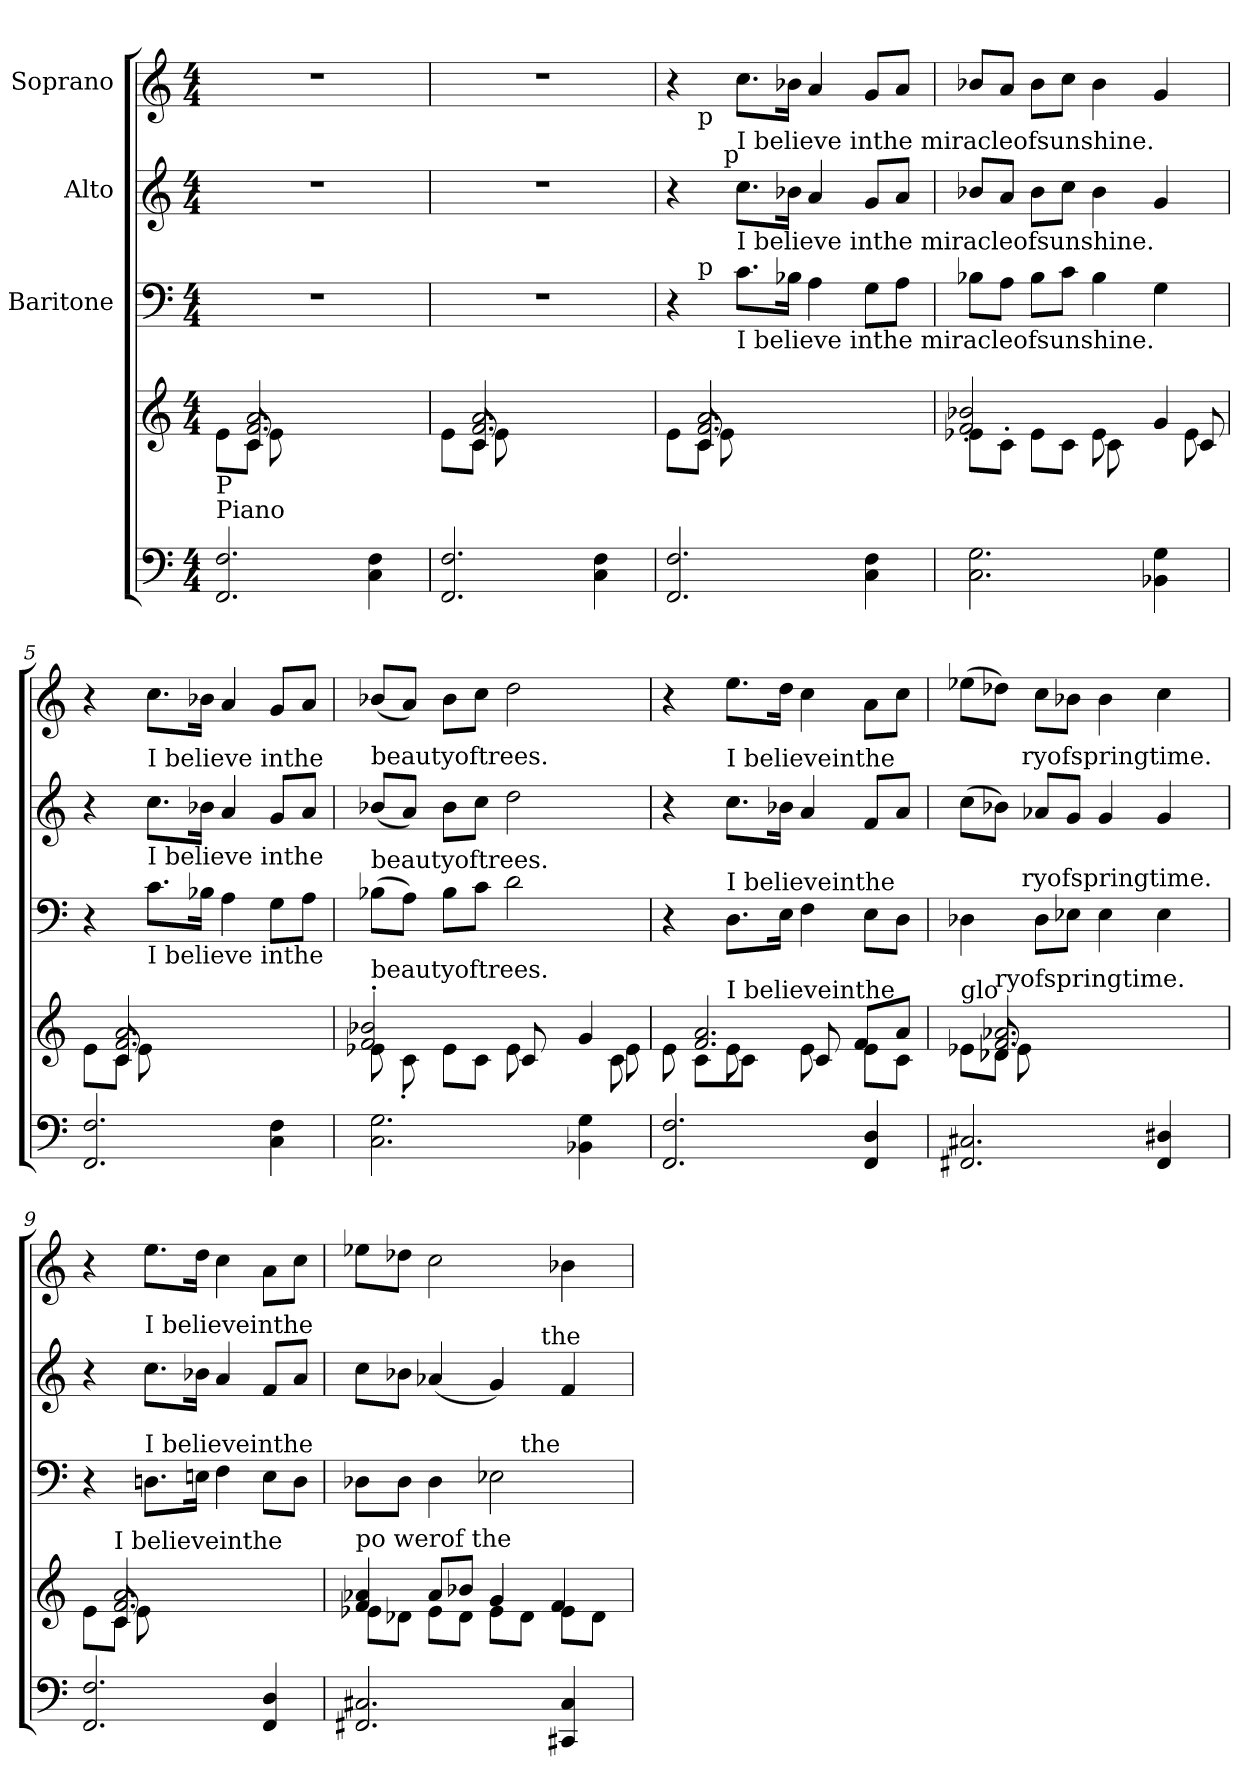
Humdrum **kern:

**kern	**kern	**kern	**kern	**kern
*part4	*part4	*part3	*part2	*part1
*staff5	*staff4	*staff3	*staff2	*staff1
*	*	*I"Baritone	*I"Alto	*I"Soprano
*clefF4	*clefG2	*clefF4	*clefG2	*clefG2
*k[]	*k[]	*k[]	*k[]	*k[]
*C:	*C:	*C:	*C:	*C:
*M4/4	*M4/4	*M4/4	*M4/4	*M4/4
=1	=1	=1	=1	=1
*	*^	*	*	*
*	*	*^	*	*	*
*	*	*	*^	*	*	*
!LO:TX:a:t=Piano	!	!	!	!	!	!	!
!LO:TX:a:t=P	!	!	!	!	!	!	!
2.FF/ 2.F/	8e\L	8ryy	8ryy	8ryy	1r	1r	1r
.	8c\J	2.f/ 2.a/	8e\	8c/	.	.	.
.	8ryy	.	8ryy	8ryy	.	.	.
.	2ryy	.	2ryy	2ryy	.	.	.
4C\ 4F\	.	.	.	.	.	.	.
.	8ryy	8ryy	8ryy	8ryy	.	.	.
=2	=2	=2	=2	=2	=2	=2	=2
2.FF/ 2.F/	8e\L	8ryy	8ryy	8ryy	1r	1r	1r
.	8c\J	2.f/ 2.a/	8e\	8c/	.	.	.
.	8ryy	.	8ryy	8ryy	.	.	.
.	2ryy	.	2ryy	2ryy	.	.	.
4C\ 4F\	.	.	.	.	.	.	.
.	8ryy	8ryy	8ryy	8ryy	.	.	.
=3	=3	=3	=3	=3	=3	=3	=3
*	*	*	*	*	*^	*^	*^
2.FF/ 2.F/	8e\L	8ryy	8ryy	8ryy	4r	8ryy	4r	8..ryy	4r	8ryy
!	!	!	!	!	!	!	!	!	!	!LO:TX:b:t=p
!	!	!	!	!	!	!LO:TX:a:t=p	!	!	!	!
.	8c\J	2.f/ 2.a/	8e\	8c/	.	2..ryy	.	.	.	2..ryy
!	!	!	!	!	!	!	!	!LO:TX:a:t=p	!	!
.	.	.	.	.	.	.	.	2ryy	.	.
!	!	!	!	!	!	!	!LO:TX:a:t=I believe inthe miracleofsunshine.	!	!	!
!	!	!	!	!	!LO:TX:b:t=I believe inthe miracleofsunshine.	!	!	!	!	!
!	!	!	!	!	!LO:TX:a:t=I believe inthe miracleofsunshine.	!	!	!	!	!
.	8ryy	.	8ryy	8ryy	8.c\L	.	8.cc\L	.	8.cc\L	.
.	2ryy	.	2ryy	2ryy	.	.	.	.	.	.
.	.	.	.	.	16B-X\Jk	.	16b-X\Jk	.	16b-X\Jk	.
.	.	.	.	.	4A\	.	4a/	.	4a/	.
.	.	.	.	.	.	.	.	4ryy	.	.
4C\ 4F\	.	.	.	.	8G\L	.	8g/L	.	8g/L	.
.	8ryy	8ryy	8ryy	8ryy	8A\J	.	8a/J	.	8a/J	.
.	.	.	.	.	.	.	.	32ryy	.	.
*	*	*	*	*	*v	*v	*	*	*v	*v
*	*	*	*	*	*	*v	*v	*
=4	=4	=4	=4	=4	=4	=4	=4
2.C\ 2.G\	8e-X\L	2f/'> 2b-X/'>	2..ryy	2..ryy	8B-X\L	8b-X/L	8b-X/L
.	8c'<\J	.	.	.	8A\J	8a/J	8a/J
.	8e-\L	.	.	.	8B-\L	8b-\L	8b-\L
.	8c\J	.	.	.	8c\J	8cc\J	8cc\J
.	8e-\	8c\	.	.	4B-\	4b-\	4b-\
.	4.ryy	8ryy	.	.	.	.	.
4BB-X\ 4G\	.	4g/	.	.	4G\	4g/	4g/
.	.	.	8e-\	8c/	.	.	.
=5	=5	=5	=5	=5	=5	=5	=5
2.FF/ 2.F/	8e\L	8ryy	8ryy	8ryy	4r	4r	4r
.	8c\J	2.f/ 2.a/	8e\	8c/	.	.	.
!	!	!	!	!	!	!LO:TX:a:t=I believe inthe	!
!	!	!	!	!	!LO:TX:b:t=I believe inthe	!	!
!	!	!	!	!	!LO:TX:a:t=I believe inthe	!	!
.	8ryy	.	8ryy	8ryy	8.c\L	8.cc\L	8.cc\L
.	2ryy	.	2ryy	2ryy	.	.	.
.	.	.	.	.	16B-X\Jk	16b-X\Jk	16b-X\Jk
.	.	.	.	.	4A\	4a/	4a/
4C\ 4F\	.	.	.	.	8G\L	8g/L	8g/L
.	8ryy	8ryy	8ryy	8ryy	8A\J	8a/J	8a/J
!!LO:LB:g=z
=6	=6	=6	=6	=6	=6	=6	=6
!	!	!	!	!	!	!LO:TX:a:t=beautyoftrees.	!
!	!	!	!	!	!LO:TX:a:t=beautyoftrees.	!	!
!	!LO:TX:a:t=beautyoftrees.	!	!	!	!	!	!
2.C\ 2.G\	8e-X\	8ryy	2f/'< 2b-X/'<	2..ryy	(>8B-X\L	(<8b-X/L	(<8b-X/L
.	16.ryy	8c'<\	.	.	8A\J)	8a/J)	8a/J)
.	2ryy	.	.	.	.	.	.
.	.	8e-\L	.	.	8B-\L	8b-\L	8b-\L
.	.	8c\J	.	.	8c\J	8cc\J	8cc\J
.	.	8e-\	8c/	.	2d\	2dd\	2dd\
.	.	4ryy	8ryy	.	.	.	.
.	4ryy	.	.	.	.	.	.
4BB-X\ 4G\	.	.	4g/	.	.	.	.
.	.	8c\	.	8e-\	.	.	.
.	32ryy	.	.	.	.	.	.
=7	=7	=7	=7	=7	=7	=7	=7
2.FF/ 2.F/	8e\	8ryy	8ryy	2ryy	4r	4r	4r
.	8ryy	8c\L	2.f/ 2.a/	.	.	.	.
!	!	!	!	!	!	!LO:TX:a:t=I believeinthe	!
!	!	!	!	!	!LO:TX:a:t=I believeinthe	!	!
!	!LO:TX:a:t=I believeinthe	!	!	!	!	!	!
.	8e\	8c\J	.	.	8.D\L	8.cc\L	8.ee\L
.	2ryy	8ryy	.	.	.	.	.
.	.	.	.	.	16E\Jk	16b-X\Jk	16dd\Jk
.	.	8e\	.	8c/	4F\	4a/	4cc\
.	.	8ryy	.	8ryy	.	.	.
4FF/ 4D/	.	8e\L	.	8f/L	8E\L	8f/L	8a\L
.	8ryy	8c\J	8ryy	8a/J	8D\J	8a/J	8cc\J
=8	=8	=8	=8	=8	=8	=8	=8
!	!	!	!	!	!	!LO:TX:a:t=glo	!
!	!	!	!	!	!LO:TX:a:t=glo	!	!
!	!LO:TX:a:t=glo	!	!	!	!	!	!
*	*	*	*	*	*^	*^	*
2.FF#X/ 2.C#X/	8ryy	8e-X\L	8ryy	8ryy	4D-X\	8..ryy	(>8cc\L	8..ryy	(>8ee-X\L
!	!LO:TX:a:t=ryofspringtime.	!	!	!	!	!	!	!	!
.	2.f/ 2.a-X/	8d-X\J	8e-\	8d-/	.	.	8b-X\J)	.	8dd-X\J)
!	!	!	!	!	!	!	!	!LO:TX:a:t=ryofspringtime.	!
!	!	!	!	!	!	!LO:TX:a:t=ryofspringtime.	!	!	!
.	.	.	.	.	.	2ryy	.	2ryy	.
.	.	8ryy	8ryy	8ryy	8D-\L	.	8a-X/L	.	8cc\L
.	.	2ryy	2ryy	2ryy	8E-X\J	.	8g/J	.	8b-X\J
.	.	.	.	.	4E-\	.	4g/	.	4b-\
.	.	.	.	.	.	4ryy	.	4ryy	.
4FF#/ 4D#X/	.	.	.	.	4E-\	.	4g/	.	4cc\
.	8ryy	8ryy	8ryy	8ryy	.	.	.	.	.
.	.	.	.	.	.	32ryy	.	32ryy	.
*	*	*	*	*	*v	*v	*	*	*
*	*	*	*	*	*	*v	*v	*
=9	=9	=9	=9	=9	=9	=9	=9
2.FF/ 2.F/	8ryy	8e\L	8ryy	8ryy	4r	4r	4r
!	!LO:TX:a:t=I believeinthe	!	!	!	!	!	!
.	2.f/ 2.a/	8c\J	8e\	8c/	.	.	.
!	!	!	!	!	!	!LO:TX:a:t=I believeinthe	!
!	!	!	!	!	!LO:TX:a:t=I believeinthe	!	!
.	.	8ryy	8ryy	8ryy	8.Dn\L	8.cc\L	8.ee\L
.	.	2ryy	2ryy	2ryy	.	.	.
.	.	.	.	.	16En\Jk	16b-X\Jk	16dd\Jk
.	.	.	.	.	4F\	4a/	4cc\
4FF/ 4D/	.	.	.	.	8E\L	8f/L	8a\L
.	8ryy	8ryy	8ryy	8ryy	8D\J	8a/J	8cc\J
=10	=10	=10	=10	=10	=10	=10	=10
!	!	!	!	!	!	!LO:TX:a:t=po werof	!
!	!	!	!	!	!LO:TX:a:t=po werof	!	!
!	!LO:TX:a:t=po werof the	!	!	!	!	!	!
*	*	*v	*v	*v	*^	*^	*
2.FF#X/ 2.C#X/	4f/ 4a-X/	8e-X\L	8D-X\L	2ryy	8cc\L	2ryy	8ee-X\L
.	.	8d-X\J	8D-\J	.	8b-X\J	.	8dd-X\J
.	8e-\L	8a-/L	4D-\	.	(<4a-X/	.	2cc\
.	8d-\J	8b-X/J	.	.	.	.	.
.	4g/	8e-\L	2E-X\	8ryy	4g/)	8.ryy	.
!	!	!	!	!LO:TX:a:t=the	!	!	!
.	.	8d-\J	.	4.ryy	.	.	.
!	!	!	!	!	!	!LO:TX:a:t=the	!
.	.	.	.	.	.	4ryy	.
4CC#X/ 4C#/	8e-\L	4f/	.	.	4f/	.	4b-X\
.	8d-\J	.	.	.	.	.	.
.	.	.	.	.	.	16ryy	.
*	*v	*v	*	*	*v	*v	*
*	*	*v	*v	*	*
=	=	=	=	=
*-	*-	*-	*-	*-
